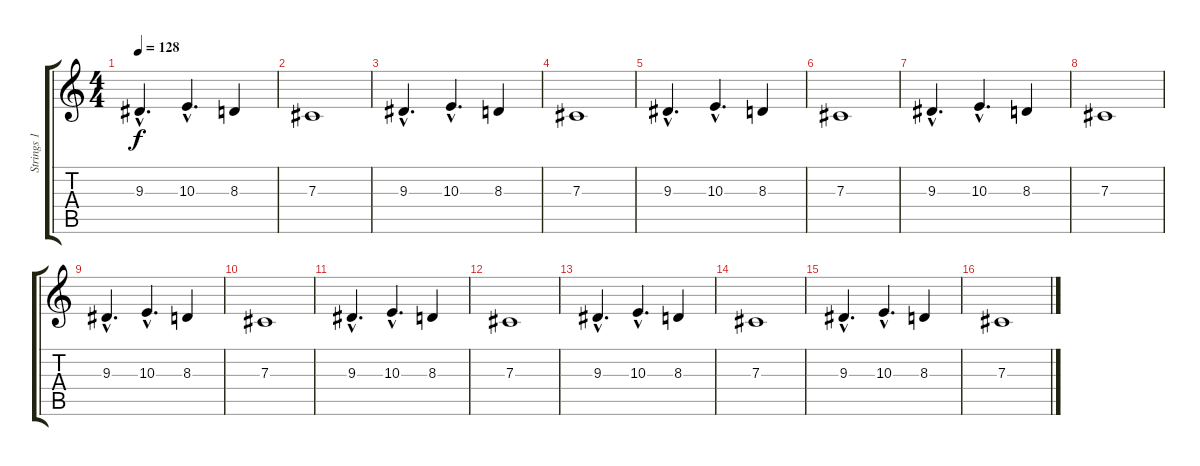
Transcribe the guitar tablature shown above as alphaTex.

\track ("Strings 1" "Strings 1") {instrument stringensemble1}
\staff {score tabs}
\tuning (Eb4 Bb3 Gb3 Db3 Ab2 Eb2) {hide}
\ts (4 4)
\tempo 128
\clef g2
\ks c
9.3{hac}.4{d dy f} 10.3{hac}.4{d} 8.3.4 |
7.3.1 |
9.3{hac}.4{d} 10.3{hac}.4{d} 8.3.4 |
7.3.1 |
9.3{hac}.4{d} 10.3{hac}.4{d} 8.3.4 |
7.3.1 |
9.3{hac}.4{d} 10.3{hac}.4{d} 8.3.4 |
7.3.1 |
9.3{hac}.4{d} 10.3{hac}.4{d} 8.3.4 |
7.3.1 |
9.3{hac}.4{d} 10.3{hac}.4{d} 8.3.4 |
7.3.1 |
9.3{hac}.4{d} 10.3{hac}.4{d} 8.3.4 |
7.3.1{volume 0} |
9.3{hac}.4{d} 10.3{hac}.4{d} 8.3.4 |
7.3.1
